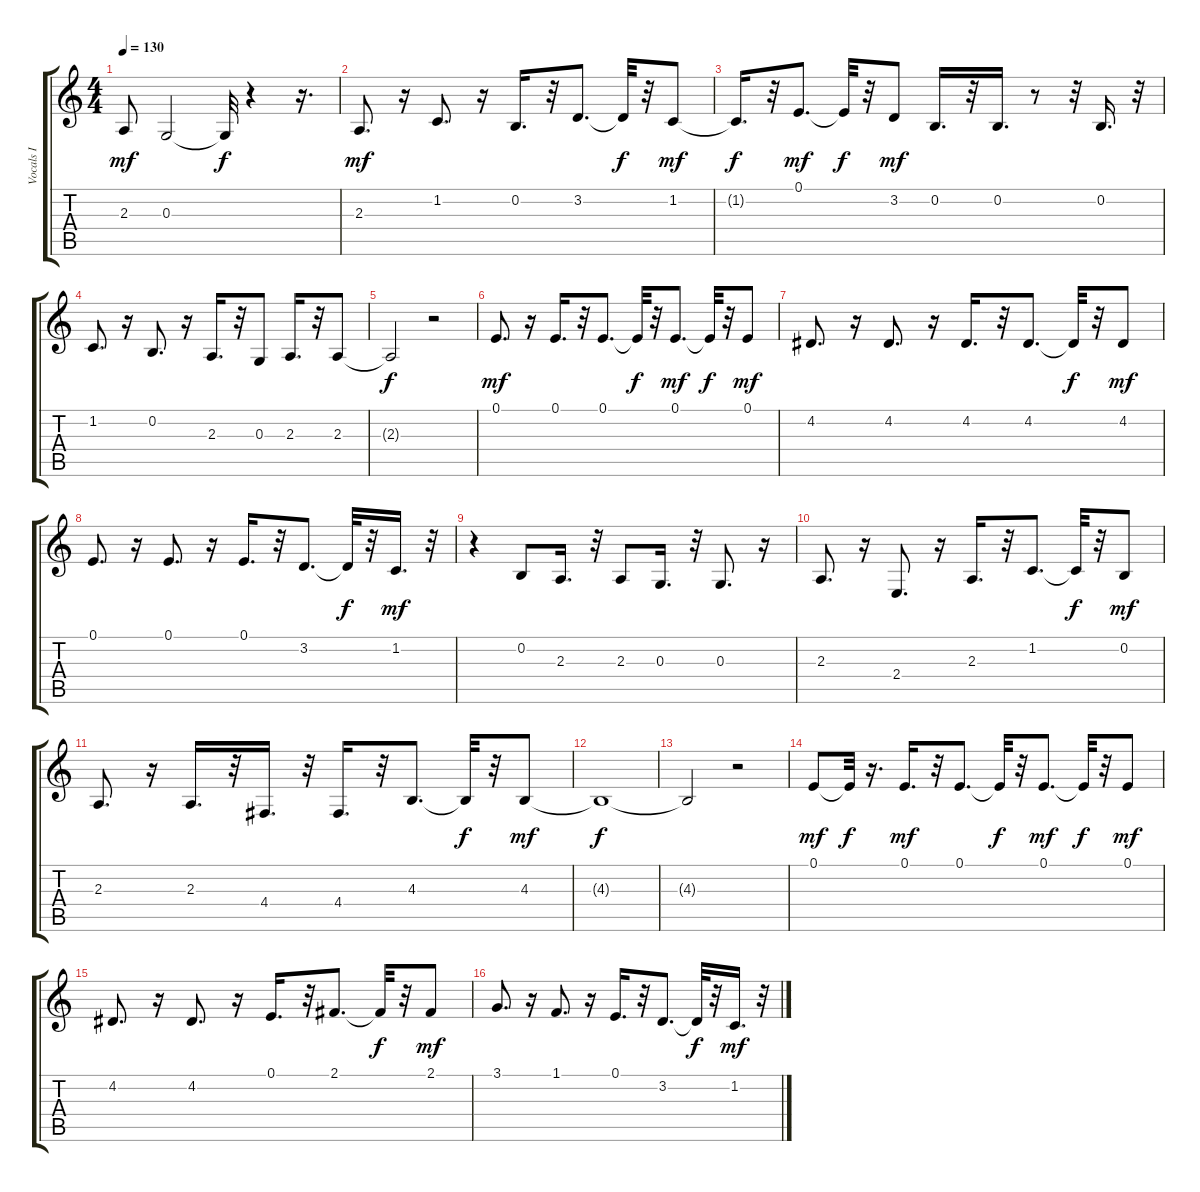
\track ("Vocals I" "Vocals I") {instrument flute}
\staff {score tabs}
\tuning (E4 B3 G3 D3 A2 E2) {hide}
\ts (4 4)
\tempo 130
\clef g2
\ks c
2.3.8{dy mf} 0.3.2 0.3{t}.32{dy f} r.4 r.16{d} |
2.3.8{d dy mf} r.16 1.2.8{d} r.16 0.2.16{d} r.32 3.2.8{d} 3.2{t}.32{dy f} r.32 1.2.8{dy mf} |
1.2{t}.16{d dy f} r.32 0.1.8{d dy mf} 0.1{t}.32{dy f} r.32 3.2.8{dy mf} 0.2.16{d} r.32 0.2.16{d} r.8 r.32 0.2.16{d} r.32 |
1.2.8{d} r.16 0.2.8{d} r.16 2.3.16{d} r.32 0.3.8 2.3.16{d} r.32 2.3.8 |
2.3{t}.2{dy f} r.2 |
0.1.8{d dy mf} r.16 0.1.16{d} r.32 0.1.8{d} 0.1{t}.32{dy f} r.32 0.1.8{d dy mf} 0.1{t}.32{dy f} r.32 0.1.8{dy mf} |
4.2.8{d} r.16 4.2.8{d} r.16 4.2.16{d} r.32 4.2.8{d} 4.2{t}.32{dy f} r.32 4.2.8{dy mf} |
0.1.8{d} r.16 0.1.8{d} r.16 0.1.16{d} r.32 3.2.8{d} 3.2{t}.32{dy f} r.32 1.2.16{d dy mf} r.32 |
r.4 0.2.8 2.3.16{d} r.32 2.3.8 0.3.16{d} r.32 0.3.8{d} r.16 |
2.3.8{d} r.16 2.4.8{d} r.16 2.3.16{d} r.32 1.2.8{d} 1.2{t}.32{dy f} r.32 0.2.8{dy mf} |
2.3.8{d} r.16 2.3.16{d} r.32 4.4.16{d} r.32 4.4.16{d} r.32 4.3.8{d} 4.3{t}.32{dy f} r.32 4.3.8{dy mf} |
4.3{t}.1{dy f} |
4.3{t}.2 r.2 |
0.1.8{dy mf} 0.1{t}.32{dy f} r.16{d} 0.1.16{d dy mf} r.32 0.1.8{d} 0.1{t}.32{dy f} r.32 0.1.8{d dy mf} 0.1{t}.32{dy f} r.32 0.1.8{dy mf} |
4.2.8{d} r.16 4.2.8{d} r.16 0.1.16{d} r.32 2.1.8{d} 2.1{t}.32{dy f} r.32 2.1.8{dy mf} |
3.1.8{d} r.16 1.1.8{d} r.16 0.1.16{d} r.32 3.2.8{d} 3.2{t}.32{dy f} r.32 1.2.16{d dy mf} r.32
